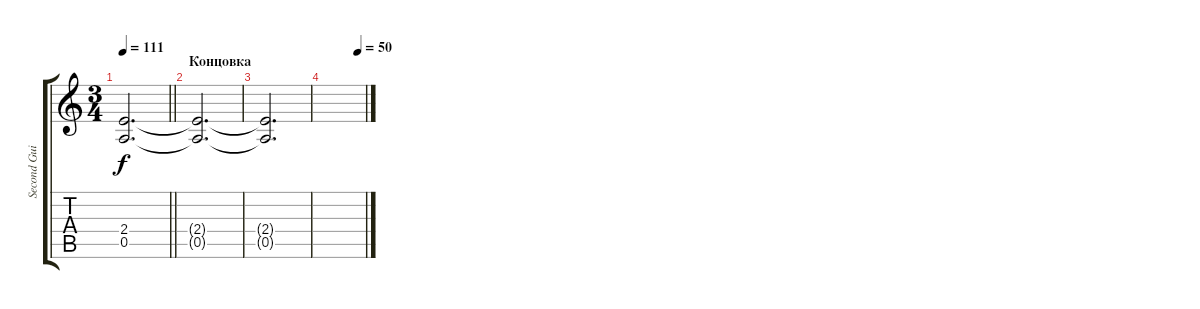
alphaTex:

\track ("Second Guitar" "Second Gui") {instrument overdrivenguitar}
\staff {score tabs}
\tuning (E4 B3 G3 D3 A2 E2) {hide}
\ts (3 4)
\tempo 111
\clef g2
\barLineRight lightlight
\ks c
(2.4 0.5).2{d dy f} |
\section ("" "Концовка")
(2.4{t} 0.5{t}).2{d} |
(2.4{t} 0.5{t}).2{d} |
\tempo (50 0.8333333333333334)
